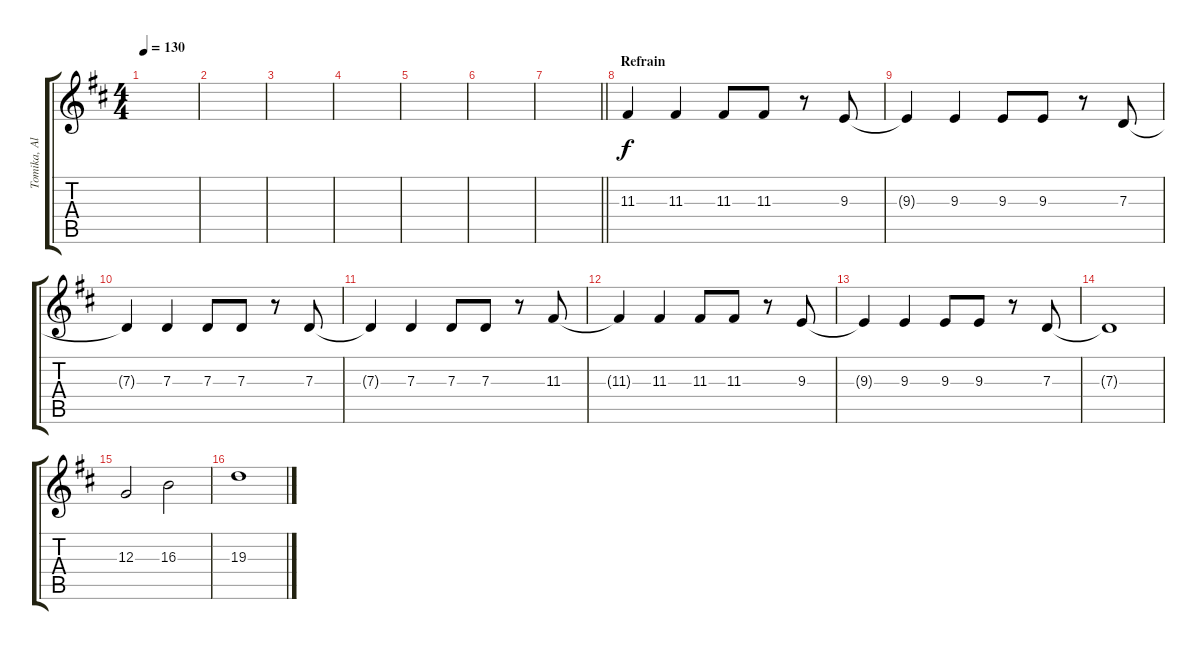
\track ("Tomika, Alicia, Martha (Backing Vocals)" "Tomika, Al") {instrument violin}
\staff {score tabs}
\tuning (E4 B3 G3 D3 A2 E2) {hide}
\ts (4 4)
\tempo 130
\clef g2
\ks d
|
|
|
|
|
|
\barLineRight lightlight
|
\section ("" "Refrain")
11.3.4 11.3.4 11.3.8 11.3.8 r.8 9.3.8 |
9.3{t}.4 9.3.4 9.3.8 9.3.8 r.8 7.3.8 |
7.3{t}.4 7.3.4 7.3.8 7.3.8 r.8 7.3.8 |
7.3{t}.4 7.3.4 7.3.8 7.3.8 r.8 11.3.8 |
11.3{t}.4 11.3.4 11.3.8 11.3.8 r.8 9.3.8 |
9.3{t}.4 9.3.4 9.3.8 9.3.8 r.8 7.3.8 |
7.3{t}.1 |
12.3.2 16.3.2 |
19.3.1
